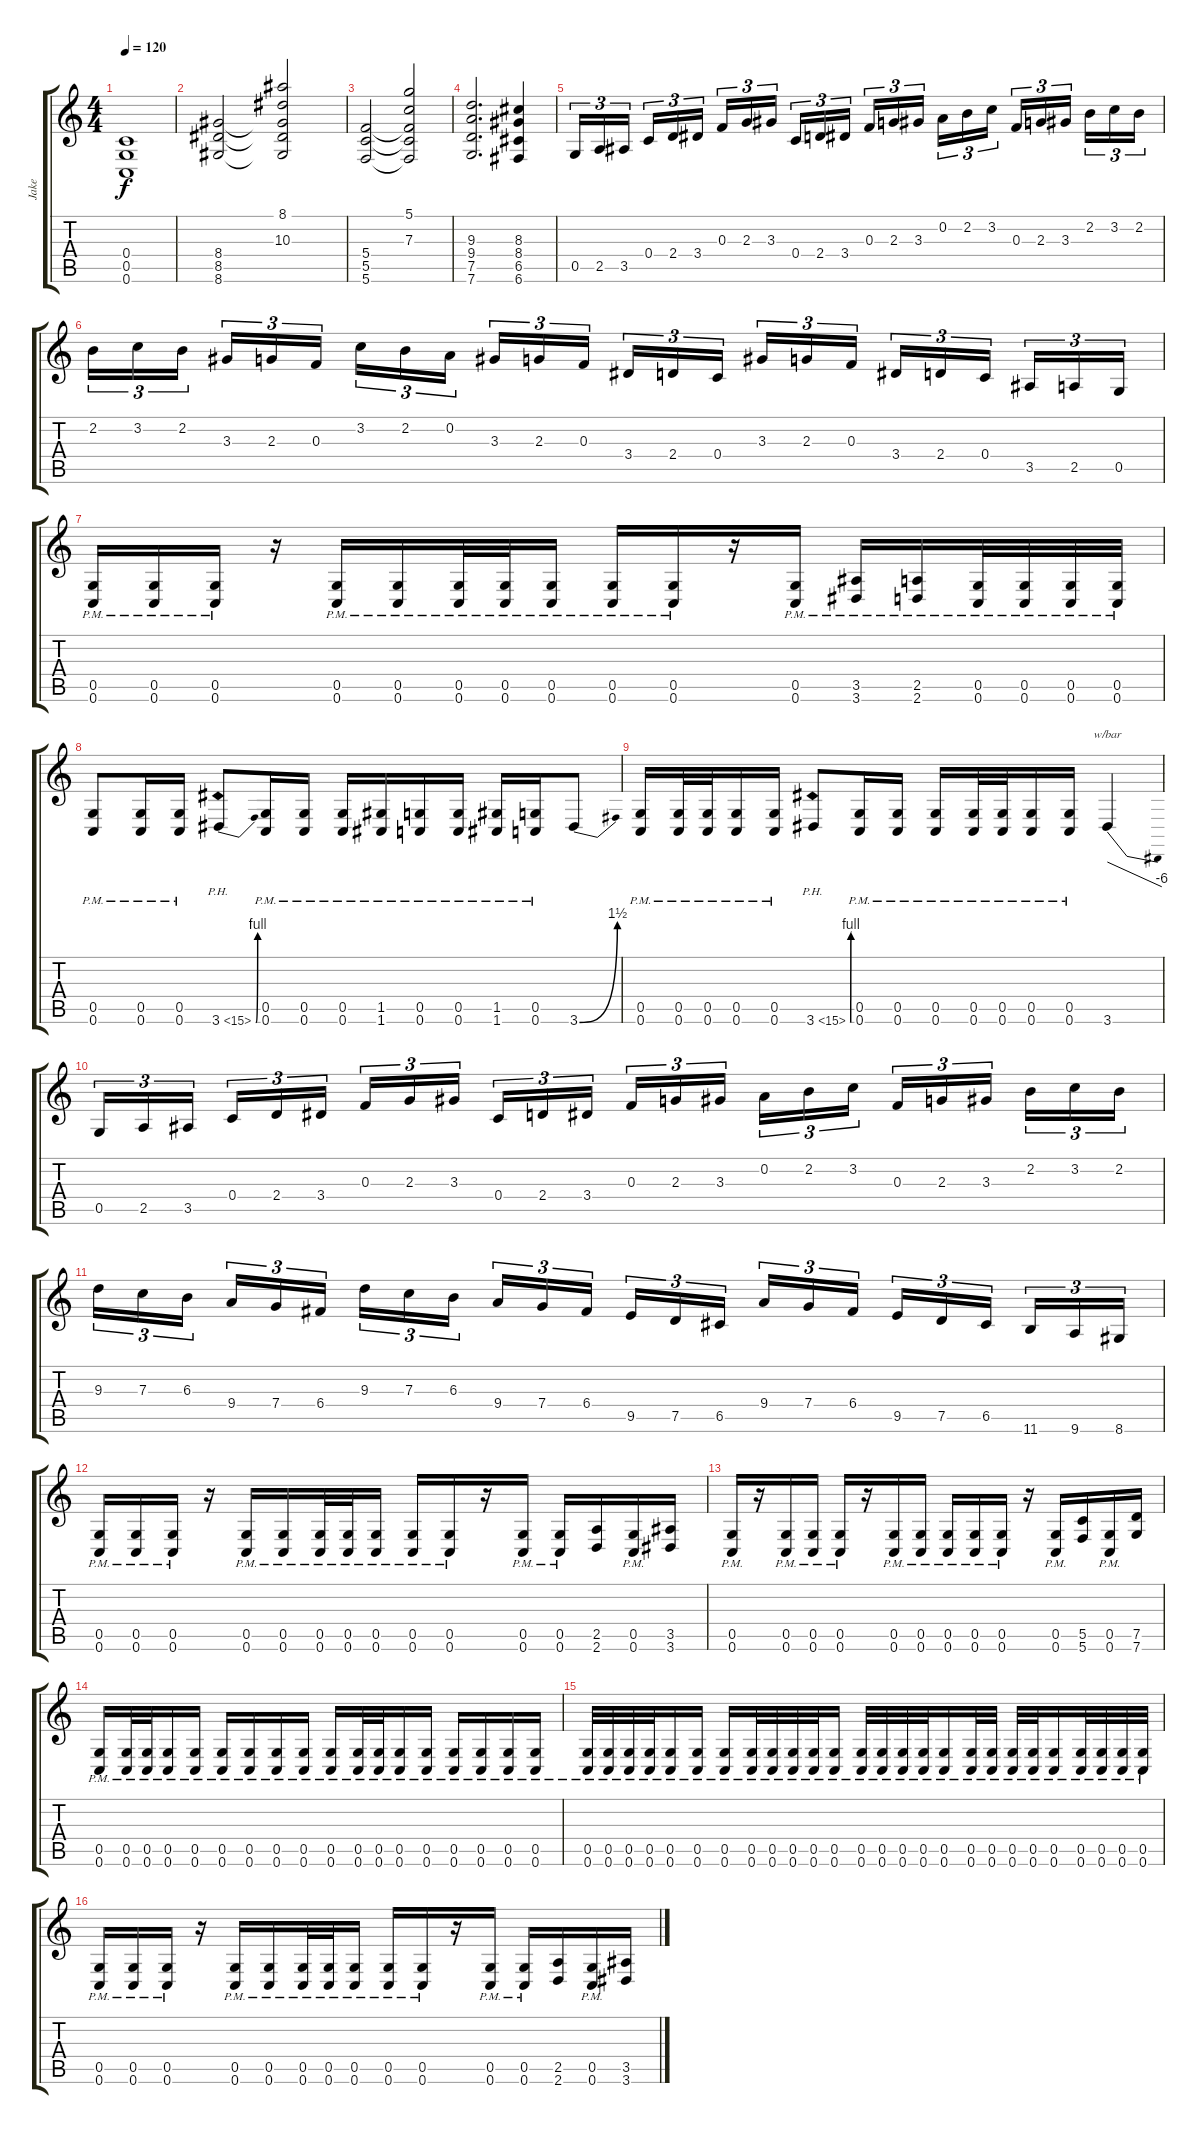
\track ("Jake" "Jake") {instrument distortionguitar}
\staff {score tabs}
\tuning (D4 A3 F3 C3 G2 C2) {hide}
\ts (4 4)
\tempo 120
\clef g2
\ks c
(0.4 0.5 0.6).1{dy f} |
(8.4 8.5 8.6).2 (8.1 10.3 8.4{t} 8.5{t} 8.6{t}).2 |
(5.4 5.5 5.6).2 (5.1 7.3 5.4{t} 5.5{t} 5.6{t}).2 |
(9.3 9.4 7.5 7.6).2{d} (8.3 8.4 6.5 6.6).4 |
0.5.16{tu (3 2)} 2.5.16{tu (3 2)} 3.5.16{tu (3 2) beam splitsecondary} 0.4.16{tu (3 2)} 2.4.16{tu (3 2)} 3.4.16{tu (3 2)} 0.3.16{tu (3 2)} 2.3.16{tu (3 2)} 3.3.16{tu (3 2) beam splitsecondary} 0.4.16{tu (3 2)} 2.4.16{tu (3 2)} 3.4.16{tu (3 2)} 0.3.16{tu (3 2)} 2.3.16{tu (3 2)} 3.3.16{tu (3 2) beam splitsecondary} 0.2.16{tu (3 2)} 2.2.16{tu (3 2)} 3.2.16{tu (3 2)} 0.3.16{tu (3 2)} 2.3.16{tu (3 2)} 3.3.16{tu (3 2) beam splitsecondary} 2.2.16{tu (3 2)} 3.2.16{tu (3 2)} 2.2.16{tu (3 2)} |
2.2.16{tu (3 2)} 3.2.16{tu (3 2)} 2.2.16{tu (3 2) beam splitsecondary} 3.3.16{tu (3 2)} 2.3.16{tu (3 2)} 0.3.16{tu (3 2)} 3.2.16{tu (3 2)} 2.2.16{tu (3 2)} 0.2.16{tu (3 2) beam splitsecondary} 3.3.16{tu (3 2)} 2.3.16{tu (3 2)} 0.3.16{tu (3 2)} 3.4.16{tu (3 2)} 2.4.16{tu (3 2)} 0.4.16{tu (3 2) beam splitsecondary} 3.3.16{tu (3 2)} 2.3.16{tu (3 2)} 0.3.16{tu (3 2)} 3.4.16{tu (3 2)} 2.4.16{tu (3 2)} 0.4.16{tu (3 2) beam splitsecondary} 3.5.16{tu (3 2)} 2.5.16{tu (3 2)} 0.5.16{tu (3 2)} |
(0.5{pm} 0.6{pm}).16 (0.5{pm} 0.6{pm}).16 (0.5{pm} 0.6{pm}).16 r.16 (0.5{pm} 0.6{pm}).16 (0.5{pm} 0.6{pm}).16 (0.5{pm} 0.6{pm}).32 (0.5{pm} 0.6{pm}).32 (0.5{pm} 0.6{pm}).16 (0.5{pm} 0.6{pm}).16 (0.5{pm} 0.6{pm}).16 r.16 (0.5{pm} 0.6{pm}).16 (3.5{pm} 3.6{pm}).16 (2.5{pm} 2.6{pm}).16 (0.5{pm} 0.6{pm}).32 (0.5{pm} 0.6{pm}).32 (0.5{pm} 0.6{pm}).32 (0.5{pm} 0.6{pm}).32 |
(0.5{pm} 0.6{pm}).8 (0.5{pm} 0.6{pm}).16 (0.5{pm} 0.6{pm}).16 3.6{be (bend 0 0 60 4) ph 12}.8 (0.5{pm} 0.6{pm}).16 (0.5{pm} 0.6{pm}).16 (0.5{pm} 0.6{pm}).16 (1.5{pm} 1.6{pm}).16 (0.5{pm} 0.6{pm}).16 (0.5{pm} 0.6{pm}).16 (1.5{pm} 1.6{pm}).16 (0.5{pm} 0.6{pm}).16 3.6{be (bend 0 0 60 6)}.8 |
(0.5{pm} 0.6{pm}).16 (0.5{pm} 0.6{pm}).32 (0.5{pm} 0.6{pm}).32 (0.5{pm} 0.6{pm}).16 (0.5{pm} 0.6{pm}).16 3.6{be (custom 0 0 15 0 25 4 60 4) ph 12}.8 (0.5{pm} 0.6{pm}).16 (0.5{pm} 0.6{pm}).16 (0.5{pm} 0.6{pm}).16 (0.5{pm} 0.6{pm}).32 (0.5{pm} 0.6{pm}).32 (0.5{pm} 0.6{pm}).16 (0.5{pm} 0.6{pm}).16 3.6.4{tbe (dive default 0 0 60 -24)} |
0.5.16{tu (3 2)} 2.5.16{tu (3 2)} 3.5.16{tu (3 2) beam splitsecondary} 0.4.16{tu (3 2)} 2.4.16{tu (3 2)} 3.4.16{tu (3 2)} 0.3.16{tu (3 2)} 2.3.16{tu (3 2)} 3.3.16{tu (3 2) beam splitsecondary} 0.4.16{tu (3 2)} 2.4.16{tu (3 2)} 3.4.16{tu (3 2)} 0.3.16{tu (3 2)} 2.3.16{tu (3 2)} 3.3.16{tu (3 2) beam splitsecondary} 0.2.16{tu (3 2)} 2.2.16{tu (3 2)} 3.2.16{tu (3 2)} 0.3.16{tu (3 2)} 2.3.16{tu (3 2)} 3.3.16{tu (3 2) beam splitsecondary} 2.2.16{tu (3 2)} 3.2.16{tu (3 2)} 2.2.16{tu (3 2)} |
9.3.16{tu (3 2)} 7.3.16{tu (3 2)} 6.3.16{tu (3 2) beam splitsecondary} 9.4.16{tu (3 2)} 7.4.16{tu (3 2)} 6.4.16{tu (3 2)} 9.3.16{tu (3 2)} 7.3.16{tu (3 2)} 6.3.16{tu (3 2) beam splitsecondary} 9.4.16{tu (3 2)} 7.4.16{tu (3 2)} 6.4.16{tu (3 2)} 9.5.16{tu (3 2)} 7.5.16{tu (3 2)} 6.5.16{tu (3 2) beam splitsecondary} 9.4.16{tu (3 2)} 7.4.16{tu (3 2)} 6.4.16{tu (3 2)} 9.5.16{tu (3 2)} 7.5.16{tu (3 2)} 6.5.16{tu (3 2) beam splitsecondary} 11.6.16{tu (3 2)} 9.6.16{tu (3 2)} 8.6.16{tu (3 2)} |
(0.5{pm} 0.6{pm}).16 (0.5{pm} 0.6{pm}).16 (0.5{pm} 0.6{pm}).16 r.16 (0.5{pm} 0.6{pm}).16 (0.5{pm} 0.6{pm}).16 (0.5{pm} 0.6{pm}).32 (0.5{pm} 0.6{pm}).32 (0.5{pm} 0.6{pm}).16 (0.5{pm} 0.6{pm}).16 (0.5{pm} 0.6{pm}).16 r.16 (0.5{pm} 0.6{pm}).16 (0.5{pm} 0.6{pm}).16 (2.5 2.6).16 (0.5{pm} 0.6{pm}).16 (3.5 3.6).16 |
(0.5{pm} 0.6{pm}).16 r.16 (0.5{pm} 0.6{pm}).16 (0.5{pm} 0.6{pm}).16 (0.5{pm} 0.6{pm}).16 r.16 (0.5{pm} 0.6{pm}).16 (0.5{pm} 0.6{pm}).16 (0.5{pm} 0.6{pm}).16 (0.5{pm} 0.6{pm}).16 (0.5{pm} 0.6{pm}).16 r.16 (0.5{pm} 0.6{pm}).16 (5.5 5.6).16 (0.5{pm} 0.6{pm}).16 (7.5 7.6).16 |
(0.5{pm} 0.6{pm}).16 (0.5{pm} 0.6{pm}).32 (0.5{pm} 0.6{pm}).32 (0.5{pm} 0.6{pm}).16 (0.5{pm} 0.6{pm}).16 (0.5{pm} 0.6{pm}).16 (0.5{pm} 0.6{pm}).16 (0.5{pm} 0.6{pm}).16 (0.5{pm} 0.6{pm}).16 (0.5{pm} 0.6{pm}).16 (0.5{pm} 0.6{pm}).32 (0.5{pm} 0.6{pm}).32 (0.5{pm} 0.6{pm}).16 (0.5{pm} 0.6{pm}).16 (0.5{pm} 0.6{pm}).16 (0.5{pm} 0.6{pm}).16 (0.5{pm} 0.6{pm}).16 (0.5{pm} 0.6{pm}).16 |
(0.5{pm} 0.6{pm}).32 (0.5{pm} 0.6{pm}).32 (0.5{pm} 0.6{pm}).32 (0.5{pm} 0.6{pm}).32 (0.5{pm} 0.6{pm}).16 (0.5{pm} 0.6{pm}).16 (0.5{pm} 0.6{pm}).16 (0.5{pm} 0.6{pm}).32 (0.5{pm} 0.6{pm}).32 (0.5{pm} 0.6{pm}).32 (0.5{pm} 0.6{pm}).32 (0.5{pm} 0.6{pm}).16 (0.5{pm} 0.6{pm}).32 (0.5{pm} 0.6{pm}).32 (0.5{pm} 0.6{pm}).32 (0.5{pm} 0.6{pm}).32 (0.5{pm} 0.6{pm}).16 (0.5{pm} 0.6{pm}).32 (0.5{pm} 0.6{pm}).32 (0.5{pm} 0.6{pm}).32 (0.5{pm} 0.6{pm}).32 (0.5{pm} 0.6{pm}).16 (0.5{pm} 0.6{pm}).32 (0.5{pm} 0.6{pm}).32 (0.5{pm} 0.6{pm}).32 (0.5{pm} 0.6{pm}).32 |
(0.5{pm} 0.6{pm}).16 (0.5{pm} 0.6{pm}).16 (0.5{pm} 0.6{pm}).16 r.16 (0.5{pm} 0.6{pm}).16 (0.5{pm} 0.6{pm}).16 (0.5{pm} 0.6{pm}).32 (0.5{pm} 0.6{pm}).32 (0.5{pm} 0.6{pm}).16 (0.5{pm} 0.6{pm}).16 (0.5{pm} 0.6{pm}).16 r.16 (0.5{pm} 0.6{pm}).16 (0.5{pm} 0.6{pm}).16 (2.5 2.6).16 (0.5{pm} 0.6{pm}).16 (3.5 3.6).16
